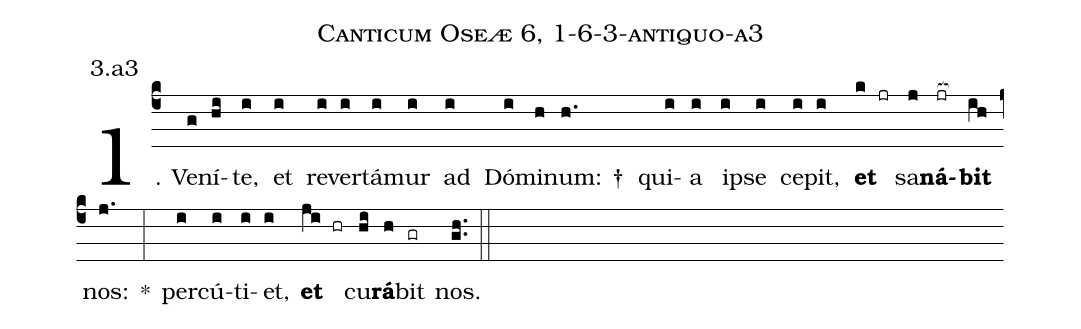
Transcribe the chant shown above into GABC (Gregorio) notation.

name: Canticum Oseæ 6, 1-6-3-antiquo-a3;
annotation: 3.a3;
%%
(c4)1. Ve(g)ní(hi)te,(i) et(i) re(i)ver(i)tá(i)mur(i) ad(i) Dó(i)mi(h)num: †(h.) qui(i)a(i) ip(i)se(i) ce(i)pit,(i) <b>et</b>(k jr) sa(j)<b>ná</b>(jr[ocb:1{])<b>bit</b>(ih[ocb:0}]) nos:(j.) *(:) per(i)cú(i)ti(i)et,(i) <b>et</b>(ji hr) cu(hi)<b>rá</b>(h)bit(gr) nos.(gh..) (::)
